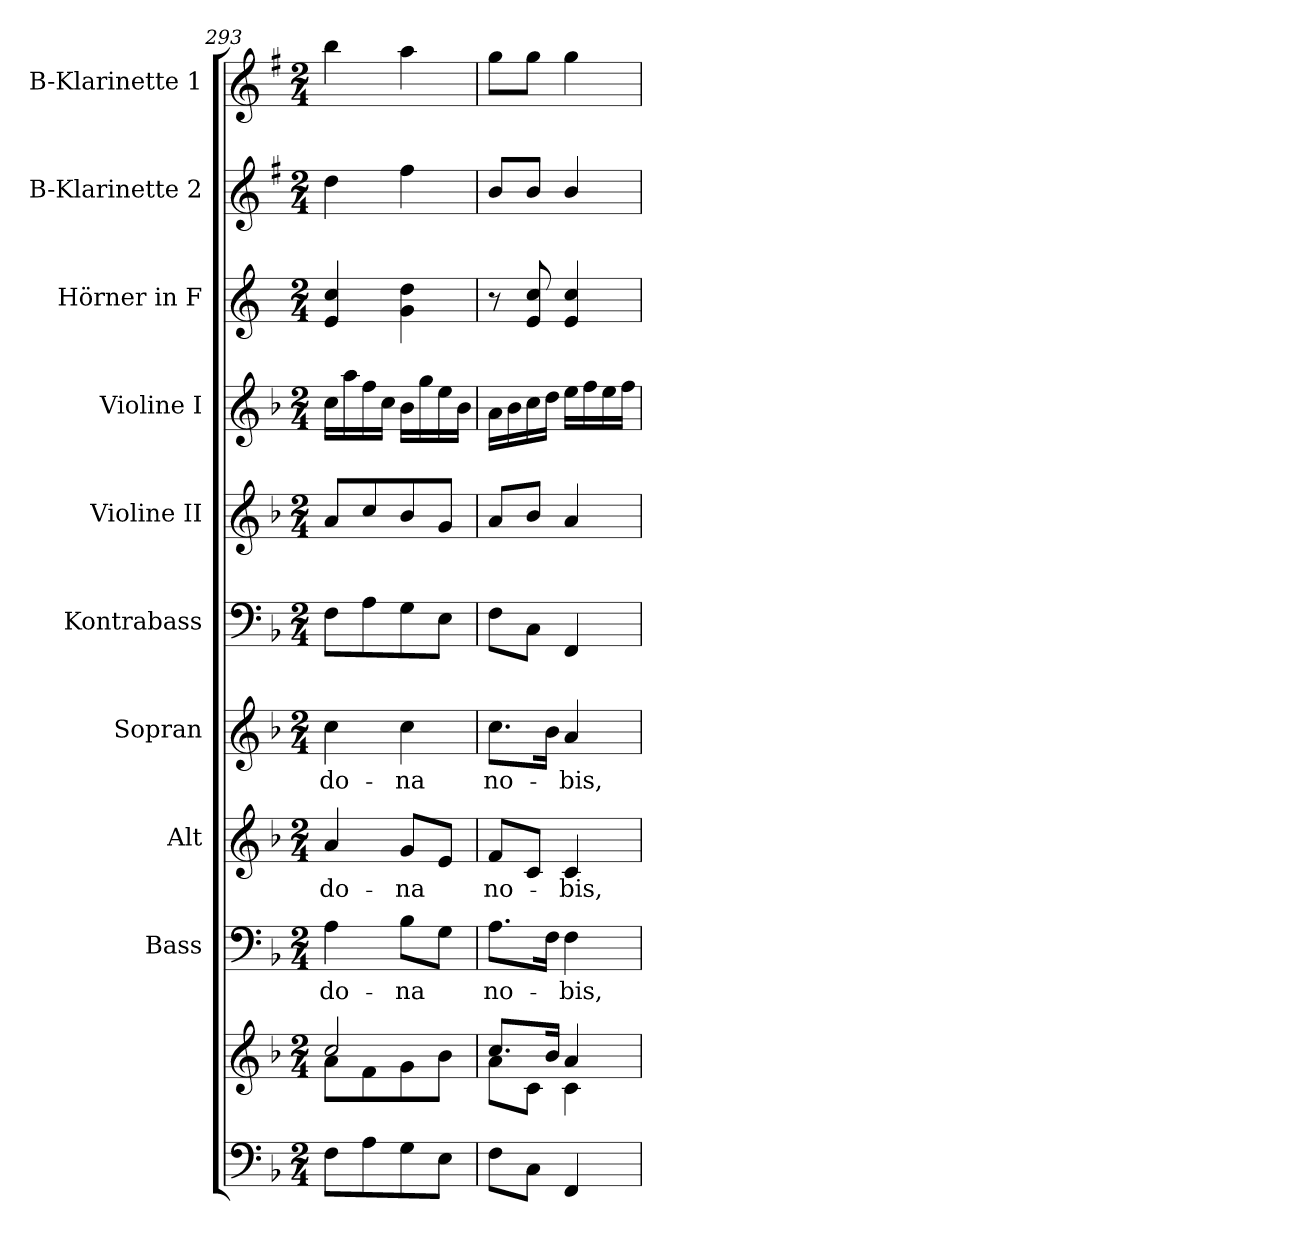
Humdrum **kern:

**kern	**kern	**kern	**text	**kern	**text	**kern	**text	**kern	**kern	**kern	**kern	**kern	**kern
*part10	*part10	*part9	*part9	*part8	*part8	*part7	*part7	*part6	*part5	*part4	*part3	*part2	*part1
*staff11	*staff10	*staff9	*staff9	*staff8	*staff8	*staff7	*staff7	*staff6	*staff5	*staff4	*staff3	*staff2	*staff1
*	*	*I"Bass	*	*I"Alt	*	*I"Sopran	*	*I"Kontrabass	*I"Violine II	*I"Violine I	*I"Hörner in F	*I"B-Klarinette 2	*I"B-Klarinette 1
*	*	*I'B.	*	*I'A.	*	*I'S.	*	*I'Kb.	*I'Vl. II	*I'Vl. I	*	*I'B Kl. 2	*I'B Kl. 1
*clefF4	*clefG2	*clefF4	*	*clefG2	*	*clefG2	*	*clefF4	*clefG2	*clefG2	*clefG2	*clefG2	*clefG2
*	*	*	*	*	*	*	*	*ITrd7c12	*	*	*ITrd4c7	*ITrd1c2	*ITrd1c2
*k[b-]	*k[b-]	*k[b-]	*	*k[b-]	*	*k[b-]	*	*k[b-]	*k[b-]	*k[b-]	*k[b-]	*k[b-]	*k[b-]
*F:	*F:	*F:	*	*F:	*	*F:	*	*F:	*F:	*F:	*F:	*F:	*F:
*M2/4	*M2/4	*M2/4	*	*M2/4	*	*M2/4	*	*M2/4	*M2/4	*M2/4	*M2/4	*M2/4	*M2/4
=293	=293	=293	=293	=293	=293	=293	=293	=293	=293	=293	=293	=293	=293
*	*^	*	*	*	*	*	*	*	*	*	*	*	*
!	!	!	!	!LO:LY:b	!	!LO:LY:b	!	!LO:LY:b	!	!	!	!	!	!
8F\L	2cc/	8a\L	4A\	do-	4a/	do-	4cc\	do-	8FF\L	8a/L	16cc\LL	4A/ 4f/	4cc\	4aa\
.	.	.	.	.	.	.	.	.	.	.	16aa\	.	.	.
8A\	.	8f\	.	.	.	.	.	.	8AA\	8cc/	16ff\	.	.	.
.	.	.	.	.	.	.	.	.	.	.	16cc\JJ	.	.	.
!	!	!	!	!LO:LY:b	!	!LO:LY:b	!	!LO:LY:b	!	!	!	!	!	!
8G\	.	8g\	8B-\L	-na	8g/L	-na	4cc\	-na	8GG\	8b-/	16b-\LL	4c\ 4g\	4ee\	4gg\
.	.	.	.	.	.	.	.	.	.	.	16gg\	.	.	.
8E\J	.	8b-\J	8G\J	.	8e/J	.	.	.	8EE\J	8g/J	16ee\	.	.	.
.	.	.	.	.	.	.	.	.	.	.	16b-\JJ	.	.	.
=294	=294	=294	=294	=294	=294	=294	=294	=294	=294	=294	=294	=294	=294	=294
!	!	!	!	!LO:LY:b	!	!LO:LY:b	!	!LO:LY:b	!	!	!	!	!	!
8F\L	8.cc/L	8a\L	8.A\L	no-	8f/L	no-	8.cc\L	no-	8FF\L	8a/L	16a\LL	8r	8a/L	8ff\L
.	.	.	.	.	.	.	.	.	.	.	16b-\	.	.	.
8C\J	.	8c\J	.	.	8c/J	.	.	.	8CC\J	8b-/J	16cc\	8A/ 8f/	8a/J	8ff\J
.	16b-/Jk	.	16F\Jk	.	.	.	16b-\Jk	.	.	.	16dd\JJ	.	.	.
!	!	!	!	!LO:LY:b	!	!LO:LY:b	!	!LO:LY:b	!	!	!	!	!	!
4FF/	4a/	4c\	4F\	-bis,	4c/	-bis,	4a/	-bis,	4FFF/	4a/	16ee\LL	4A/ 4f/	4a/	4ff\
.	.	.	.	.	.	.	.	.	.	.	16ff\	.	.	.
.	.	.	.	.	.	.	.	.	.	.	16ee\	.	.	.
.	.	.	.	.	.	.	.	.	.	.	16ff\JJ	.	.	.
*	*v	*v	*	*	*	*	*	*	*	*	*	*	*	*
=	=	=	=	=	=	=	=	=	=	=	=	=	=
*-	*-	*-	*-	*-	*-	*-	*-	*-	*-	*-	*-	*-	*-
